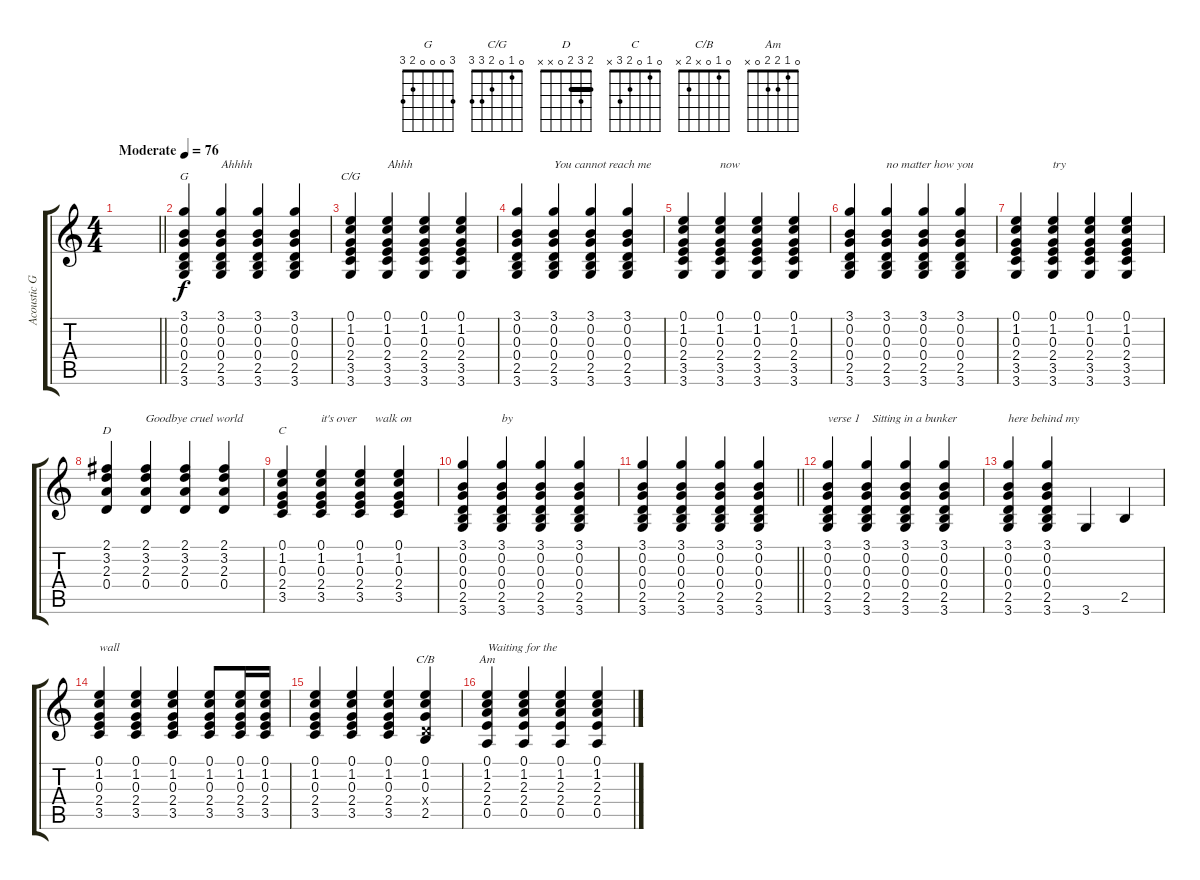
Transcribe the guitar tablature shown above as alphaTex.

\track ("Acoustic Guitar" "Acoustic G") {instrument acousticguitarsteel}
\staff {score tabs}
\tuning (E4 B3 G3 D3 A2 E2) {hide}
\chord ("G" 3 0 0 0 2 3)
\chord ("C/G" 0 1 0 2 3 3)
\chord ("D" 2 3 2 0 x x) {barre 2}
\chord ("C" 0 1 0 2 3 x)
\chord ("C/B" 0 1 0 x 2 x)
\chord ("Am" 0 1 2 2 0 x)
\ts (4 4)
\tempo (76 "Moderate")
\clef g2
\barLineRight lightlight
\ks c
|
(3.1 0.2 0.3 0.4 2.5 3.6).4{ch "G"} (3.1 0.2 0.3 0.4 2.5 3.6).4{txt "Ahhhh"} (3.1 0.2 0.3 0.4 2.5 3.6).4 (3.1 0.2 0.3 0.4 2.5 3.6).4 |
(0.1 1.2 0.3 2.4 3.5 3.6).4{ch "C/G"} (0.1 1.2 0.3 2.4 3.5 3.6).4{txt "Ahhh"} (0.1 1.2 0.3 2.4 3.5 3.6).4 (0.1 1.2 0.3 2.4 3.5 3.6).4 |
(3.1 0.2 0.3 0.4 2.5 3.6).4 (3.1 0.2 0.3 0.4 2.5 3.6).4{txt "You cannot reach me"} (3.1 0.2 0.3 0.4 2.5 3.6).4 (3.1 0.2 0.3 0.4 2.5 3.6).4 |
(0.1 1.2 0.3 2.4 3.5 3.6).4 (0.1 1.2 0.3 2.4 3.5 3.6).4{txt "now"} (0.1 1.2 0.3 2.4 3.5 3.6).4 (0.1 1.2 0.3 2.4 3.5 3.6).4 |
(3.1 0.2 0.3 0.4 2.5 3.6).4 (3.1 0.2 0.3 0.4 2.5 3.6).4{txt "no matter how you "} (3.1 0.2 0.3 0.4 2.5 3.6).4 (3.1 0.2 0.3 0.4 2.5 3.6).4 |
(0.1 1.2 0.3 2.4 3.5 3.6).4 (0.1 1.2 0.3 2.4 3.5 3.6).4{txt "try"} (0.1 1.2 0.3 2.4 3.5 3.6).4 (0.1 1.2 0.3 2.4 3.5 3.6).4 |
(2.1 3.2 2.3 0.4).4{ch "D"} (2.1 3.2 2.3 0.4).4{txt "Goodbye cruel world"} (2.1 3.2 2.3 0.4).4 (2.1 3.2 2.3 0.4).4 |
(0.1 1.2 0.3 2.4 3.5).4{ch "C"} (0.1 1.2 0.3 2.4 3.5).4{txt "it's over      walk on"} (0.1 1.2 0.3 2.4 3.5).4 (0.1 1.2 0.3 2.4 3.5).4 |
(3.1 0.2 0.3 0.4 2.5 3.6).4 (3.1 0.2 0.3 0.4 2.5 3.6).4{txt "by"} (3.1 0.2 0.3 0.4 2.5 3.6).4 (3.1 0.2 0.3 0.4 2.5 3.6).4 |
\barLineRight lightlight
(3.1 0.2 0.3 0.4 2.5 3.6).4 (3.1 0.2 0.3 0.4 2.5 3.6).4 (3.1 0.2 0.3 0.4 2.5 3.6).4 (3.1 0.2 0.3 0.4 2.5 3.6).4 |
(3.1 0.2 0.3 0.4 2.5 3.6).4{txt "verse 1"} (3.1 0.2 0.3 0.4 2.5 3.6).4{txt "  Sitting in a bunker"} (3.1 0.2 0.3 0.4 2.5 3.6).4 (3.1 0.2 0.3 0.4 2.5 3.6).4 |
(3.1 0.2 0.3 0.4 2.5 3.6).4{txt "here behind my "} (3.1 0.2 0.3 0.4 2.5 3.6).4 3.6.4 2.5.4 |
(0.1 1.2 0.3 2.4 3.5).4{txt "wall"} (0.1 1.2 0.3 2.4 3.5).4 (0.1 1.2 0.3 2.4 3.5).4 (0.1 1.2 0.3 2.4 3.5).8 (0.1 1.2 0.3 2.4 3.5).16 (0.1 1.2 0.3 2.4 3.5).16 |
(0.1 1.2 0.3 2.4 3.5).4 (0.1 1.2 0.3 2.4 3.5).4 (0.1 1.2 0.3 2.4 3.5).4 (0.1 1.2 0.3 0.4{x} 2.5).4{ch "C/B"} |
(0.1 1.2 2.3 2.4 0.5).4{ch "Am" txt "Waiting for the"} (0.1 1.2 2.3 2.4 0.5).4 (0.1 1.2 2.3 2.4 0.5).4 (0.1 1.2 2.3 2.4 0.5).4
